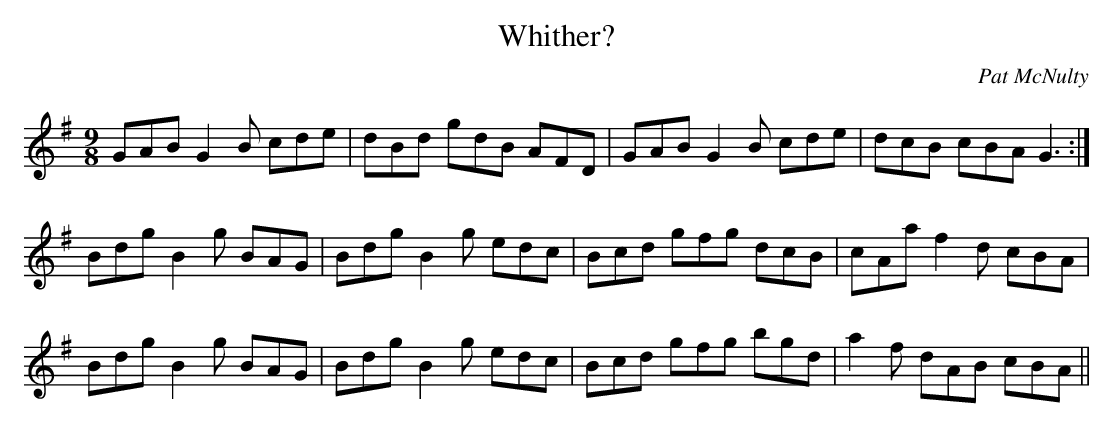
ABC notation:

X:1
T: Whither?
C: Pat McNulty
L: 1/8
M: 9/8
K: G
GAB G2 B cde|dBd gdB AFD|GAB G2 B cde | dcB cBA G3 :|
Bdg B2 g BAG|Bdg B2 g edc|Bcd gfg dcB | cAa f2 d cBA |
Bdg B2 g BAG|Bdg B2 g edc|Bcd gfg bgd | a2 f dAB cBA ||
